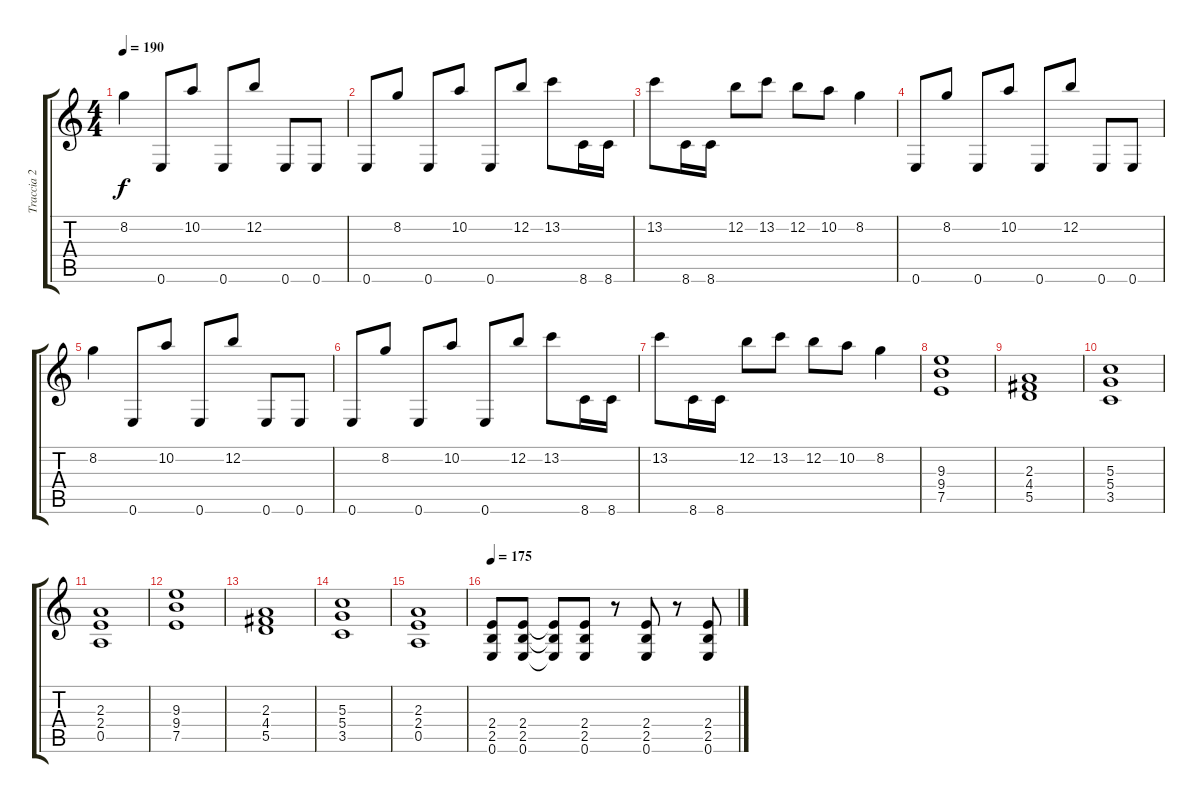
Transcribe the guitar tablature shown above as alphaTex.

\track ("Traccia 2" "Traccia 2") {instrument distortionguitar}
\staff {score tabs}
\tuning (E4 B3 G3 D3 A2 E2) {hide}
\ts (4 4)
\tempo 190
\clef g2
\ks c
8.2.4{dy f} 0.6.8 10.2.8 0.6.8 12.2.8 0.6.8 0.6.8 |
0.6.8 8.2.8 0.6.8 10.2.8 0.6.8 12.2.8 13.2.8 8.6.16 8.6.16 |
13.2.8 8.6.16 8.6.16 12.2.8 13.2.8 12.2.8 10.2.8 8.2.4 |
0.6.8 8.2.8 0.6.8 10.2.8 0.6.8 12.2.8 0.6.8 0.6.8 |
8.2.4 0.6.8 10.2.8 0.6.8 12.2.8 0.6.8 0.6.8 |
0.6.8 8.2.8 0.6.8 10.2.8 0.6.8 12.2.8 13.2.8 8.6.16 8.6.16 |
13.2.8 8.6.16 8.6.16 12.2.8 13.2.8 12.2.8 10.2.8 8.2.4 |
(9.3 9.4 7.5).1 |
(2.3 4.4 5.5).1 |
(5.3 5.4 3.5).1 |
(2.3 2.4 0.5).1 |
(9.3 9.4 7.5).1 |
(2.3 4.4 5.5).1 |
(5.3 5.4 3.5).1 |
(2.3 2.4 0.5).1 |
\tempo 175
(2.4 2.5 0.6).8 (2.4 2.5 0.6).8 (2.4{t} 2.5{t} 0.6{t}).8 (2.4 2.5 0.6).8 r.8 (2.4 2.5 0.6).8 r.8 (2.4 2.5 0.6).8
